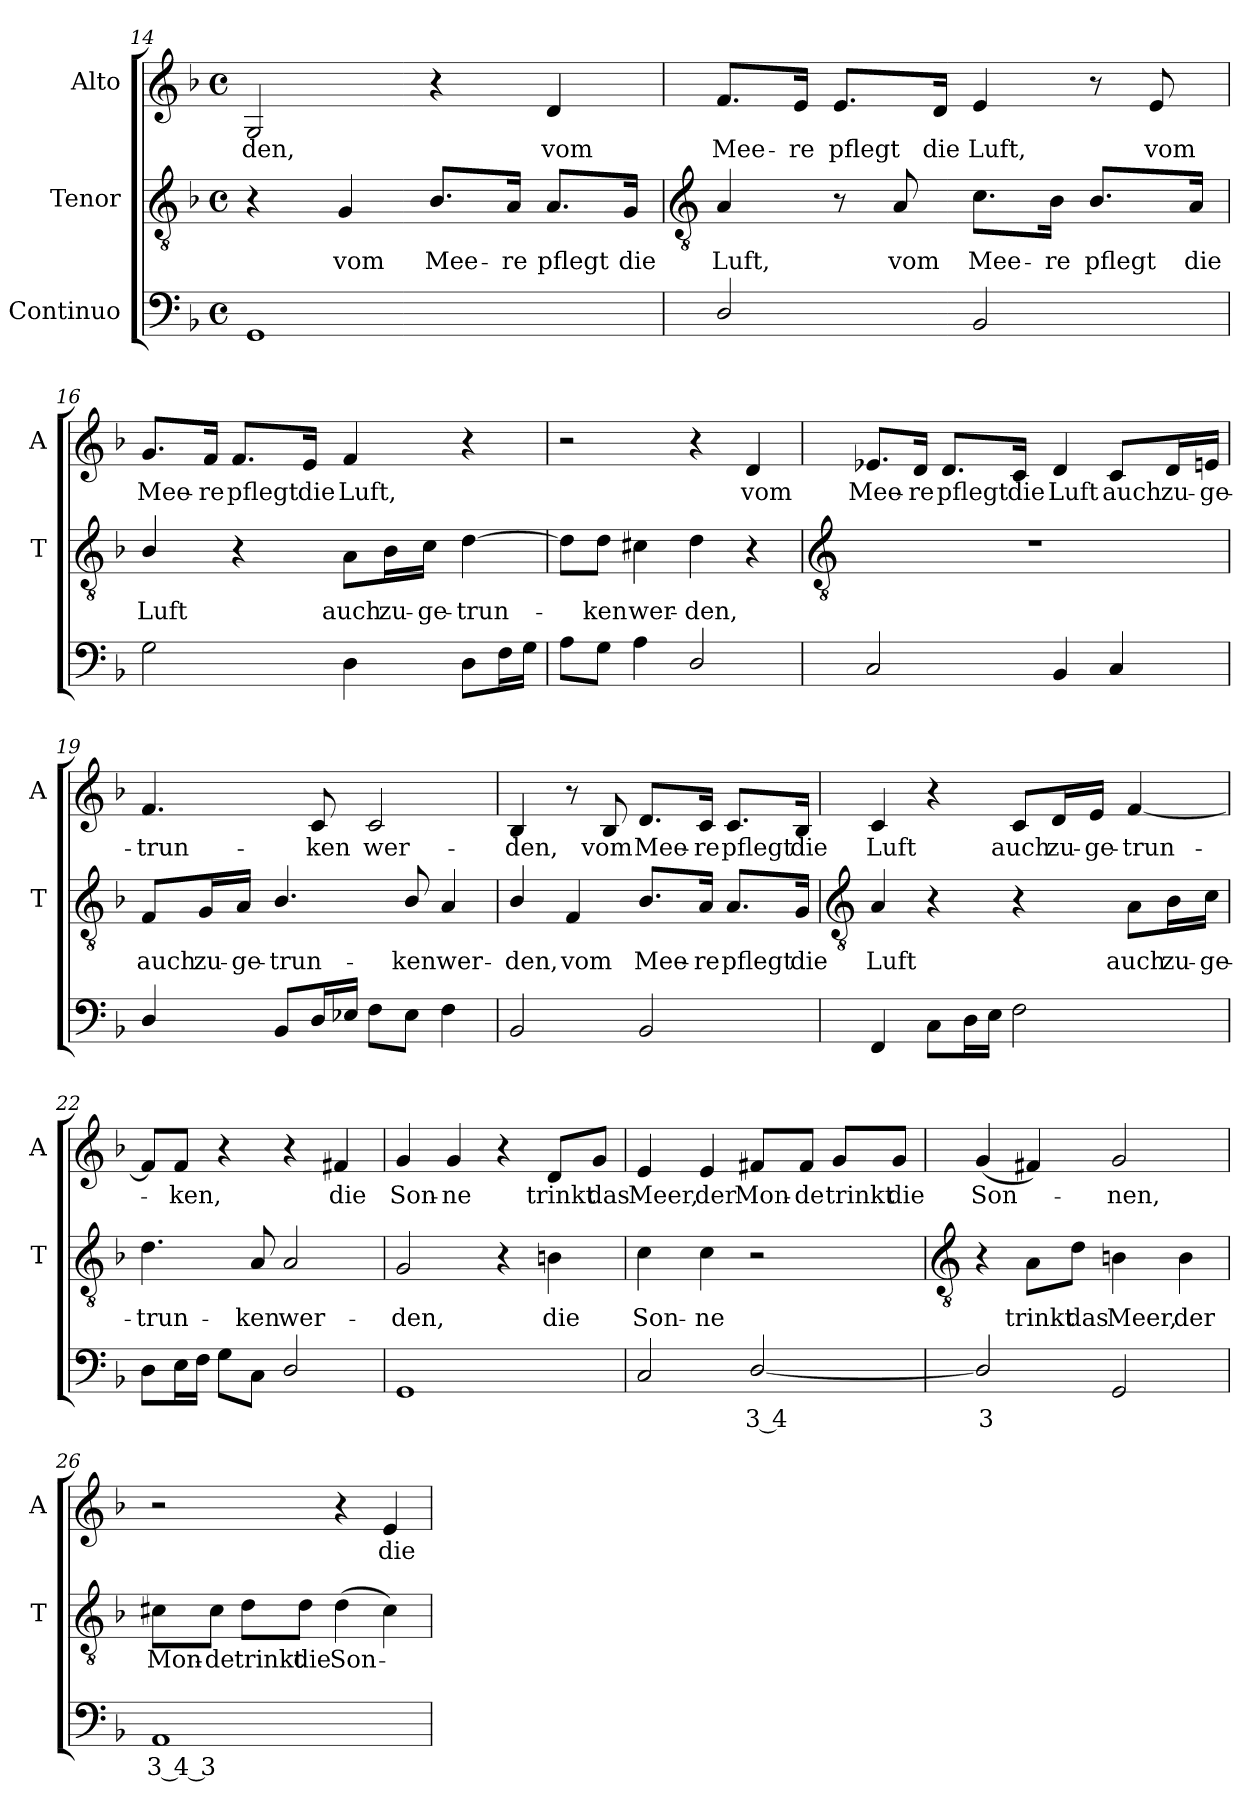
**kern	**text	**kern	**text	**kern	**text
*part3	*part3	*part2	*part2	*part1	*part1
*staff3	*staff3	*staff2	*staff2	*staff1	*staff1
*I"Continuo	*	*I"Tenor	*	*I"Alto	*
*	*	*I'T	*	*I'A	*
*clefF4	*	*clefGv2	*	*clefG2	*
*k[b-]	*	*k[b-]	*	*k[b-]	*
*F:	*	*F:	*	*F:	*
*M4/4	*	*M4/4	*	*M4/4	*
*met(c)	*	*met(c)	*	*met(c)	*
=14	=14	=14	=14	=14	=14
!	!	!	!	!	!LO:LY:b
1GG	.	4r	.	2G	-den,
!	!	!	!LO:LY:b	!	!
.	.	4G	vom	.	.
!	!	!	!LO:LY:b	!	!
.	.	8.B-/L	Mee-	4r	.
!	!	!	!LO:LY:b	!	!
.	.	16A/Jk	-re	.	.
!	!	!	!LO:LY:b	!	!LO:LY:b
.	.	8.A/L	pflegt	4d	vom
!	!	!	!LO:LY:b	!	!
.	.	16G/Jk	die	.	.
!!LO:LB:g=z
=15	=15	=15	=15	=15	=15
*	*	*clefGv2	*	*	*
!	!	!	!LO:LY:b	!	!LO:LY:b
2D/	.	4A	Luft,	8.f/L	Mee-
!	!	!	!	!	!LO:LY:b
.	.	.	.	16e/Jk	-re
!	!	!	!	!	!LO:LY:b
.	.	8r	.	8.e/L	pflegt
!	!	!	!LO:LY:b	!	!
.	.	8A	vom	.	.
!	!	!	!	!	!LO:LY:b
.	.	.	.	16d/Jk	die
!	!	!	!LO:LY:b	!	!LO:LY:b
2BB-	.	8.c\L	Mee-	4e	Luft,
!	!	!	!LO:LY:b	!	!
.	.	16B-\Jk	-re	.	.
!	!	!	!LO:LY:b	!	!
.	.	8.B-/L	pflegt	8r	.
!	!	!	!	!	!LO:LY:b
.	.	.	.	8e	vom
!	!	!	!LO:LY:b	!	!
.	.	16A/Jk	die	.	.
=16	=16	=16	=16	=16	=16
!	!	!	!LO:LY:b	!	!LO:LY:b
2G	.	4B-/	Luft	8.g/L	Mee-
!	!	!	!	!	!LO:LY:b
.	.	.	.	16f/Jk	-re
!	!	!	!	!	!LO:LY:b
.	.	4r	.	8.f/L	pflegt
!	!	!	!	!	!LO:LY:b
.	.	.	.	16e/Jk	die
!	!	!	!LO:LY:b	!	!LO:LY:b
4D	.	8A\L	auch	4f	Luft,
!	!	!	!LO:LY:b	!	!
.	.	16B-\L	zu-	.	.
!	!	!	!LO:LY:b	!	!
.	.	16c\JJ	-ge-	.	.
!	!	!	!LO:LY:b	!	!
8DL	.	[4d	-trun-	4r	.
16FL	.	.	.	.	.
16GJJ	.	.	.	.	.
=17	=17	=17	=17	=17	=17
8AL	.	8d\L]	.	2r	.
!	!	!	!LO:LY:b	!	!
8GJ	.	8d\J	ken	.	.
!	!	!	!LO:LY:b	!	!
4A	.	4c#X	wer-	.	.
!	!	!	!LO:LY:b	!	!
2D/	.	4d	-den,	4r	.
!	!	!	!	!	!LO:LY:b
.	.	4r	.	4d	vom
!!LO:LB:g=z
=18	=18	=18	=18	=18	=18
*	*	*clefGv2	*	*	*
!	!	!	!	!	!LO:LY:b
2C	.	1r	.	8.e-X/L	Mee-
!	!	!	!	!	!LO:LY:b
.	.	.	.	16d/Jk	-re
!	!	!	!	!	!LO:LY:b
.	.	.	.	8.d/L	pflegt
!	!	!	!	!	!LO:LY:b
.	.	.	.	16c/Jk	die
!	!	!	!	!	!LO:LY:b
4BB-	.	.	.	4d	Luft
!	!	!	!	!	!LO:LY:b
4C	.	.	.	8c/L	auch
!	!	!	!	!	!LO:LY:b
.	.	.	.	16d/L	zu-
!	!	!	!	!	!LO:LY:b
.	.	.	.	16en/JJ	-ge-
=19	=19	=19	=19	=19	=19
!	!	!	!LO:LY:b	!	!LO:LY:b
4D/	.	8F/L	auch	4.f	-trun-
!	!	!	!LO:LY:b	!	!
.	.	16G/L	zu-	.	.
!	!	!	!LO:LY:b	!	!
.	.	16A/JJ	-ge-	.	.
!	!	!	!LO:LY:b	!	!
8BB-L	.	4.B-/	-trun-	.	.
!	!	!	!	!	!LO:LY:b
16DL	.	.	.	8c	-ken
16E-XJJ	.	.	.	.	.
!	!	!	!	!	!LO:LY:b
8FL	.	.	.	2c	wer-
!	!	!	!LO:LY:b	!	!
8E-J	.	8B-/	-ken	.	.
!	!	!	!LO:LY:b	!	!
4F	.	4A	wer-	.	.
=20	=20	=20	=20	=20	=20
!	!	!	!LO:LY:b	!	!LO:LY:b
2BB-	.	4B-/	-den,	4B-	-den,
!	!	!	!LO:LY:b	!	!
.	.	4F	vom	8r	.
!	!	!	!	!	!LO:LY:b
.	.	.	.	8B-	vom
!	!	!	!LO:LY:b	!	!LO:LY:b
2BB-	.	8.B-/L	Mee-	8.d/L	Mee-
!	!	!	!LO:LY:b	!	!LO:LY:b
.	.	16A/Jk	-re	16c/Jk	-re
!	!	!	!LO:LY:b	!	!LO:LY:b
.	.	8.A/L	pflegt	8.c/L	pflegt
!	!	!	!LO:LY:b	!	!LO:LY:b
.	.	16G/Jk	die	16B-/Jk	die
!!LO:LB:g=z
=21	=21	=21	=21	=21	=21
*	*	*clefGv2	*	*	*
!	!	!	!LO:LY:b	!	!LO:LY:b
4FF	.	4A	Luft	4c	Luft
8CL	.	4r	.	4r	.
16DL	.	.	.	.	.
16EJJ	.	.	.	.	.
!	!	!	!	!	!LO:LY:b
2F	.	4r	.	8c/L	auch
!	!	!	!	!	!LO:LY:b
.	.	.	.	16d/L	zu-
!	!	!	!	!	!LO:LY:b
.	.	.	.	16e/JJ	-ge-
!	!	!	!LO:LY:b	!	!LO:LY:b
.	.	8A\L	auch	[4f	-trun-
!	!	!	!LO:LY:b	!	!
.	.	16B-\L	zu-	.	.
!	!	!	!LO:LY:b	!	!
.	.	16c\JJ	-ge-	.	.
=22	=22	=22	=22	=22	=22
!	!	!	!LO:LY:b	!	!
8DL	.	4.d	-trun-	8f/L]	.
!	!	!	!	!	!LO:LY:b
16EL	.	.	.	8f/J	ken,
16FJJ	.	.	.	.	.
8GL	.	.	.	4r	.
!	!	!	!LO:LY:b	!	!
8CJ	.	8A	-ken	.	.
!	!	!	!LO:LY:b	!	!
2D/	.	2A	wer-	4r	.
!	!	!	!	!	!LO:LY:b
.	.	.	.	4f#X	die
=23	=23	=23	=23	=23	=23
!	!	!	!LO:LY:b	!	!LO:LY:b
1GG	.	2G	-den,	4g	Son-
!	!	!	!	!	!LO:LY:b
.	.	.	.	4g	-ne
.	.	4r	.	4r	.
!	!	!	!LO:LY:b	!	!LO:LY:b
.	.	4Bn	die	8d/L	trinkt
!	!	!	!	!	!LO:LY:b
.	.	.	.	8g/J	das
=24	=24	=24	=24	=24	=24
!	!	!	!LO:LY:b	!	!LO:LY:b
2C	.	4c	Son-	4e	Meer,
!	!	!	!LO:LY:b	!	!LO:LY:b
.	.	4c	-ne	4e	der
!	!LO:LY:b	!	!	!	!LO:LY:b
[2D/	3 4	2r	.	8f#X/L	Mon-
!	!	!	!	!	!LO:LY:b
.	.	.	.	8f#/J	-de
!	!	!	!	!	!LO:LY:b
.	.	.	.	8g/L	trinkt
!	!	!	!	!	!LO:LY:b
.	.	.	.	8g/J	die
!!LO:LB:g=z
=25	=25	=25	=25	=25	=25
*	*	*clefGv2	*	*	*
!	!LO:LY:b	!	!	!	!LO:LY:b
2D/]	3	4r	.	(<4g	Son-
!	!	!	!LO:LY:b	!	!
.	.	8A\L	trinkt	4f#X)	.
!	!	!	!LO:LY:b	!	!
.	.	8d\J	das	.	.
!	!	!	!LO:LY:b	!	!LO:LY:b
2GG	.	4Bn	Meer,	2g	nen,
!	!	!	!LO:LY:b	!	!
.	.	4B	der	.	.
=26	=26	=26	=26	=26	=26
!	!LO:LY:b	!	!LO:LY:b	!	!
1AA	3 4 3	8c#X\L	Mon-	2r	.
!	!	!	!LO:LY:b	!	!
.	.	8c#\J	-de	.	.
!	!	!	!LO:LY:b	!	!
.	.	8d\L	trinkt	.	.
!	!	!	!LO:LY:b	!	!
.	.	8d\J	die	.	.
!	!	!	!LO:LY:b	!	!
.	.	(>4d	Son-	4r	.
!	!	!	!	!	!LO:LY:b
.	.	4c#)	.	4e	die
=	=	=	=	=	=
*-	*-	*-	*-	*-	*-
